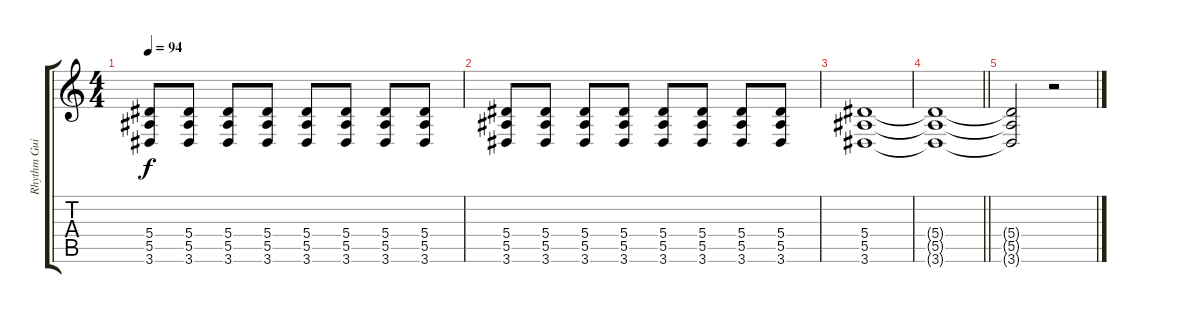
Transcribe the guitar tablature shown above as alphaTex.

\track ("Rhythm Guitar" "Rhythm Gui") {instrument distortionguitar}
\staff {score tabs}
\tuning (C4 G3 Eb3 Bb2 F2 C2) {hide}
\ts (4 4)
\tempo 94
\clef g2
\ks c
(5.4 5.5 3.6).8{dy f} (5.4 5.5 3.6).8 (5.4 5.5 3.6).8 (5.4 5.5 3.6).8 (5.4 5.5 3.6).8 (5.4 5.5 3.6).8 (5.4 5.5 3.6).8 (5.4 5.5 3.6).8 |
(5.4 5.5 3.6).8 (5.4 5.5 3.6).8 (5.4 5.5 3.6).8 (5.4 5.5 3.6).8 (5.4 5.5 3.6).8 (5.4 5.5 3.6).8 (5.4 5.5 3.6).8 (5.4 5.5 3.6).8 |
(5.4 5.5 3.6).1{volume 0} |
\barLineRight lightlight
(5.4{t} 5.5{t} 3.6{t}).1 |
(5.4{t} 5.5{t} 3.6{t}).2 r.2{volume 13}
